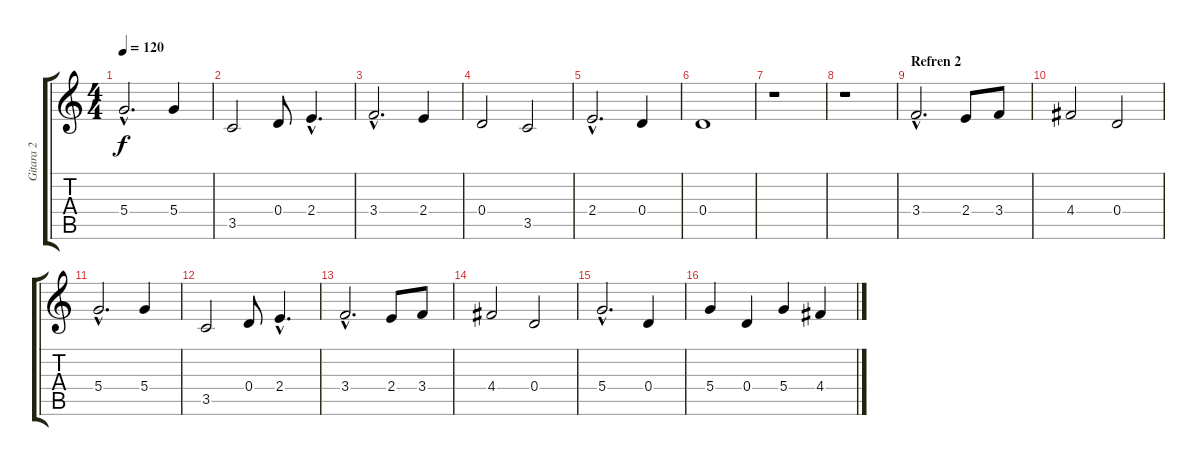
\track ("Gitara 2" "Gitara 2") {instrument distortionguitar}
\staff {score tabs}
\tuning (E4 B3 G3 D3 A2 E2) {hide}
\ts (4 4)
\tempo 120
\clef g2
\ks c
5.4{hac}.2{d dy f} 5.4.4 |
3.5.2 0.4.8 2.4{hac}.4{d} |
3.4{hac}.2{d} 2.4.4 |
0.4.2 3.5.2 |
2.4{hac}.2{d} 0.4.4 |
0.4.1 |
r.1 |
r.1 |
\section ("" "Refren 2")
3.4{hac}.2{d} 2.4.8 3.4.8 |
4.4.2 0.4.2 |
5.4{hac}.2{d} 5.4.4 |
3.5.2 0.4.8 2.4{hac}.4{d} |
3.4{hac}.2{d} 2.4.8 3.4.8 |
4.4.2 0.4.2 |
5.4{hac}.2{d} 0.4.4 |
5.4.4 0.4.4 5.4.4 4.4.4
